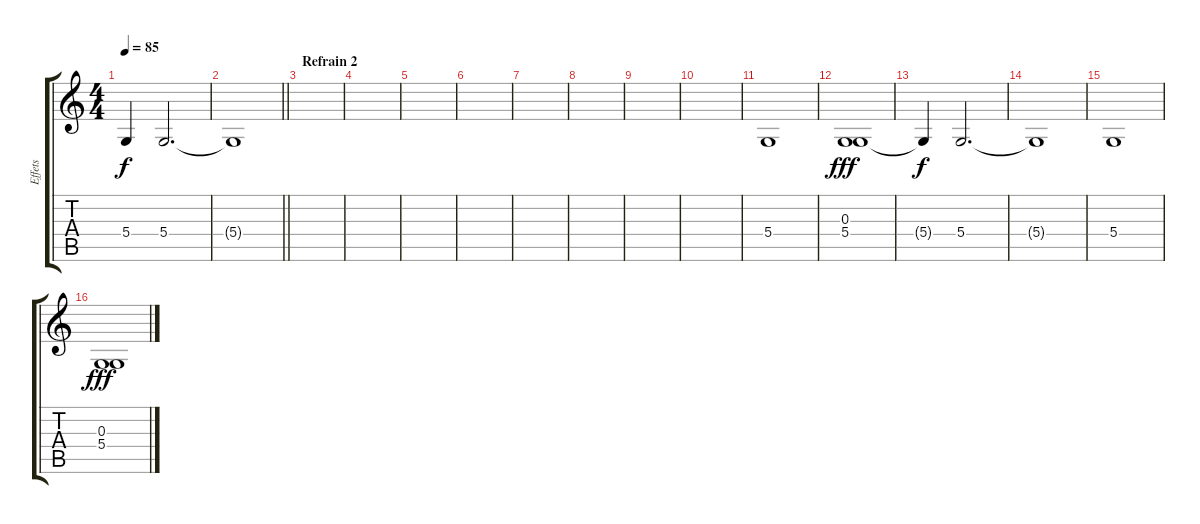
\track ("Effets" "Effets") {instrument seashore}
\staff {score tabs}
\tuning (E4 B3 G3 D3 A2 E2) {hide}
\ts (4 4)
\tempo 85
\clef g2
\ks c
5.4{t}.4{dy f} 5.4.2{d} |
\barLineRight lightlight
5.4{t}.1 |
\section ("" "Refrain 2")
|
|
|
|
|
|
|
|
5.4.1{volume 9} |
(0.3 5.4).1{dy fff} |
5.4{t}.4{dy f} 5.4.2{d} |
5.4{t}.1 |
5.4.1 |
(0.3 5.4).1{dy fff}
